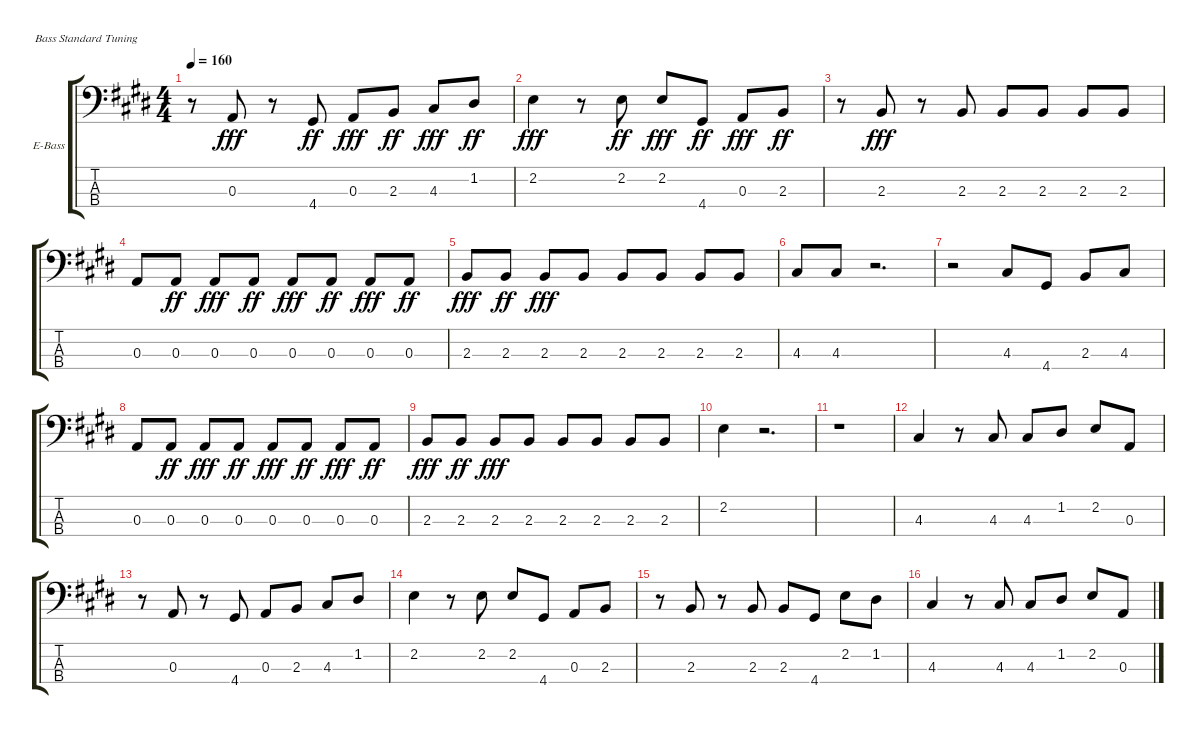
\bracketExtendMode groupsimilarinstruments
\firstSystemTrackNameOrientation horizontal
\otherSystemsTrackNameOrientation horizontal
\track ("Bass" "E-Bass") {instrument electricbasspick}
\staff {score tabs}
\tuning (G2 D2 A1 E1)
\ts (4 4)
\tempo 160
\clef f4
\ks e
r.8{dy ff} 0.3.8{dy fff} r.8 4.4.8{dy ff} 0.3.8{dy fff} 2.3.8{dy ff} 4.3.8{dy fff} 1.2.8{dy ff} |
2.2.4{dy fff} r.8 2.2.8{dy ff} 2.2.8{dy fff} 4.4.8{dy ff} 0.3.8{dy fff} 2.3.8{dy ff} |
r.8 2.3.8{dy fff} r.8 2.3.8 2.3.8 2.3.8 2.3.8 2.3.8 |
0.3.8 0.3.8{dy ff} 0.3.8{dy fff} 0.3.8{dy ff} 0.3.8{dy fff} 0.3.8{dy ff} 0.3.8{dy fff} 0.3.8{dy ff} |
2.3.8{dy fff} 2.3.8{dy ff} 2.3.8{dy fff} 2.3.8 2.3.8 2.3.8 2.3.8 2.3.8 |
4.3.8 4.3.8 r.2{d} |
r.2 4.3.8 4.4.8 2.3.8 4.3.8 |
0.3.8 0.3.8{dy ff} 0.3.8{dy fff} 0.3.8{dy ff} 0.3.8{dy fff} 0.3.8{dy ff} 0.3.8{dy fff} 0.3.8{dy ff} |
2.3.8{dy fff} 2.3.8{dy ff} 2.3.8{dy fff} 2.3.8 2.3.8 2.3.8 2.3.8 2.3.8 |
2.2.4 r.2{d} |
r.1 |
4.3.4 r.8 4.3.8 4.3.8 1.2.8 2.2.8 0.3.8 |
r.8 0.3.8 r.8 4.4.8 0.3.8 2.3.8 4.3.8 1.2.8 |
2.2.4 r.8 2.2.8 2.2.8 4.4.8 0.3.8 2.3.8 |
r.8 2.3.8 r.8 2.3.8 2.3.8 4.4.8 2.2.8 1.2.8 |
4.3.4 r.8 4.3.8 4.3.8 1.2.8 2.2.8 0.3.8
